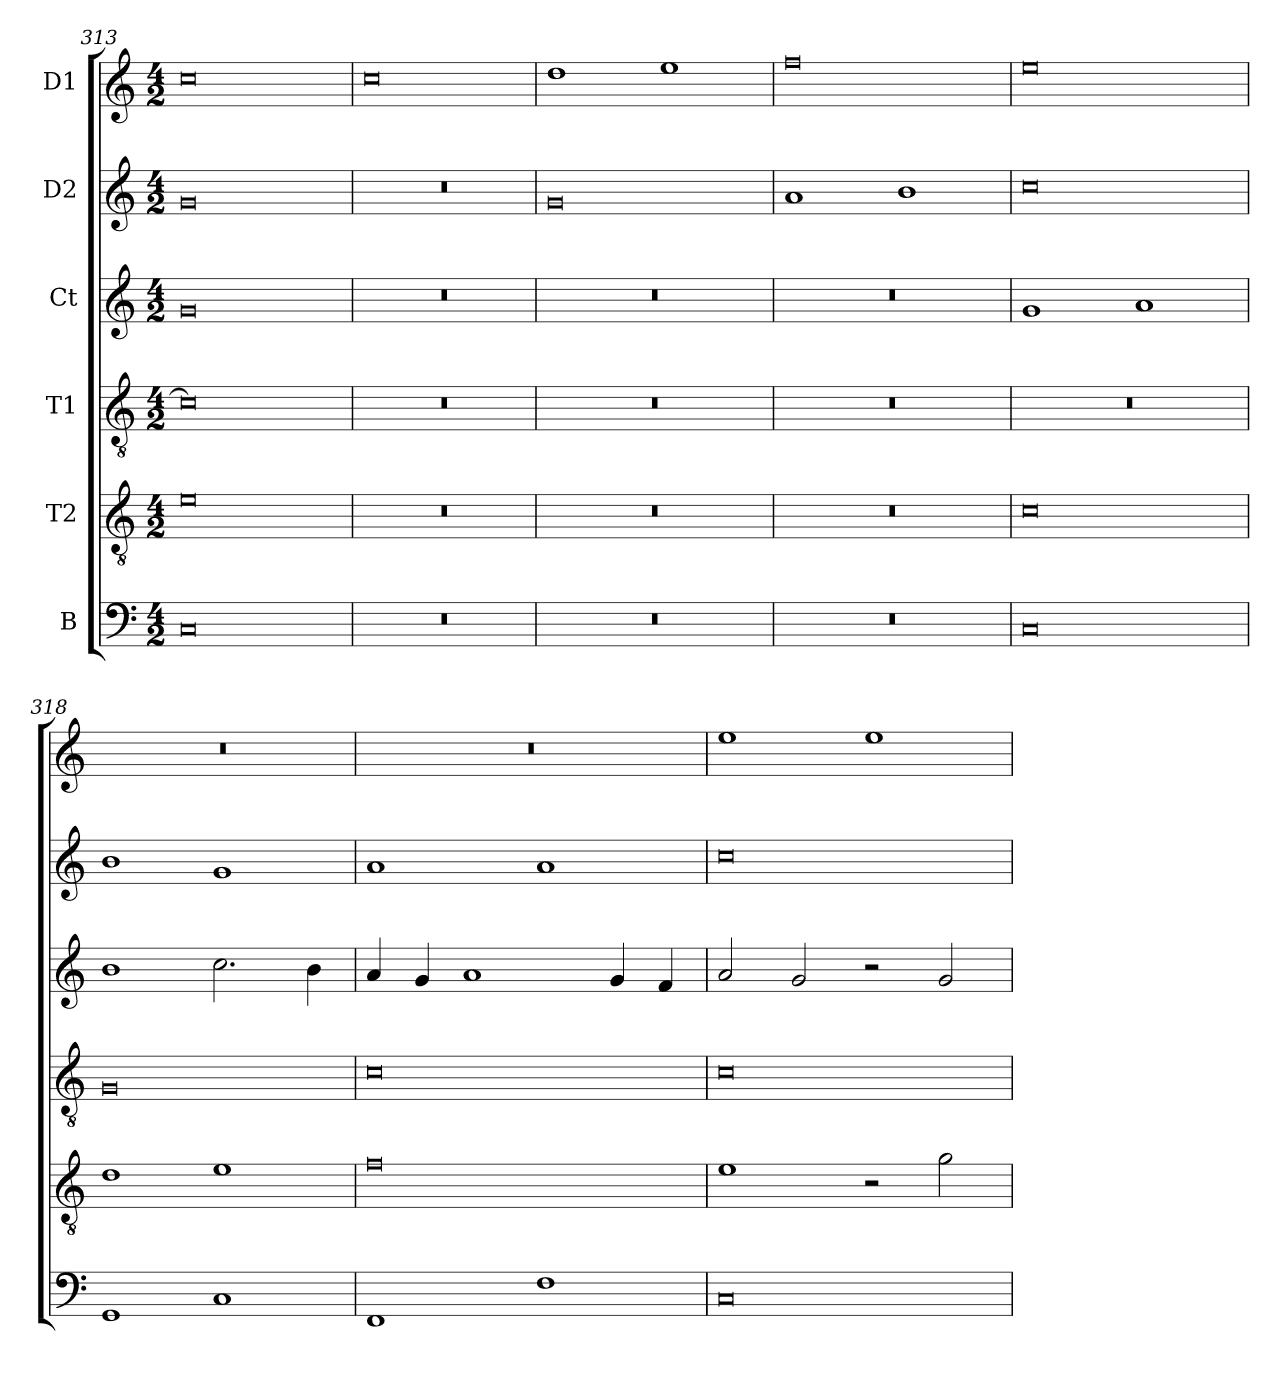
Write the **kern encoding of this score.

**kern	**kern	**kern	**kern	**kern	**kern
*part6	*part5	*part4	*part3	*part2	*part1
*staff6	*staff5	*staff4	*staff3	*staff2	*staff1
*I"B	*I"T2	*I"T1	*I"Ct	*I"D2	*I"D1
*clefF4	*clefGv2	*clefGv2	*clefG2	*clefG2	*clefG2
*	*ITrd7c12	*ITrd7c12	*	*	*
*k[]	*k[]	*k[]	*k[]	*k[]	*k[]
*C:	*C:	*C:	*C:	*C:	*C:
*M4/2	*M4/2	*M4/2	*M4/2	*M4/2	*M4/2
=313	=313	=313	=313	=313	=313
0Ci	0Ei	0Ci]	0gi	0gi	0cci
=314	=314	=314	=314	=314	=314
!LO:N:vis=1	!LO:N:vis=1	!LO:N:vis=1	!LO:N:vis=1	!LO:N:vis=1	!
0r	0r	0r	0r	0r	0cci
=315	=315	=315	=315	=315	=315
!LO:N:vis=1	!LO:N:vis=1	!LO:N:vis=1	!LO:N:vis=1	!	!
0r	0r	0r	0r	0gi	1ddi
.	.	.	.	.	1eei
=316	=316	=316	=316	=316	=316
!LO:N:vis=1	!LO:N:vis=1	!LO:N:vis=1	!LO:N:vis=1	!	!
0r	0r	0r	0r	1ai	0ffi
.	.	.	.	1bi	.
!!LO:PB:g=z
=317	=317	=317	=317	=317	=317
!	!	!LO:N:vis=1	!	!	!
0Ci	0Ci	0r	1gi	0cci	0eei
.	.	.	1ai	.	.
=318	=318	=318	=318	=318	=318
!	!	!	!	!	!LO:N:vis=1
1GGi	1Di	0GGi	1bi	1bi	0r
1Ci	1Ei	.	2.cci\	1gi	.
.	.	.	4bi\	.	.
=319	=319	=319	=319	=319	=319
!	!	!	!	!	!LO:N:vis=1
1FFi	0Fi	0Ci	4ai/	1ai	0r
.	.	.	4gi/	.	.
.	.	.	1ai	.	.
1Fi	.	.	.	1ai	.
.	.	.	4gi/	.	.
.	.	.	4fi/	.	.
=320	=320	=320	=320	=320	=320
0Ci	1Ei	0Ci	2ai/	0cci	1eei
.	.	.	2gi/	.	.
.	2r	.	2r	.	1eei
.	2Gi\	.	2gi/	.	.
=	=	=	=	=	=
*-	*-	*-	*-	*-	*-
